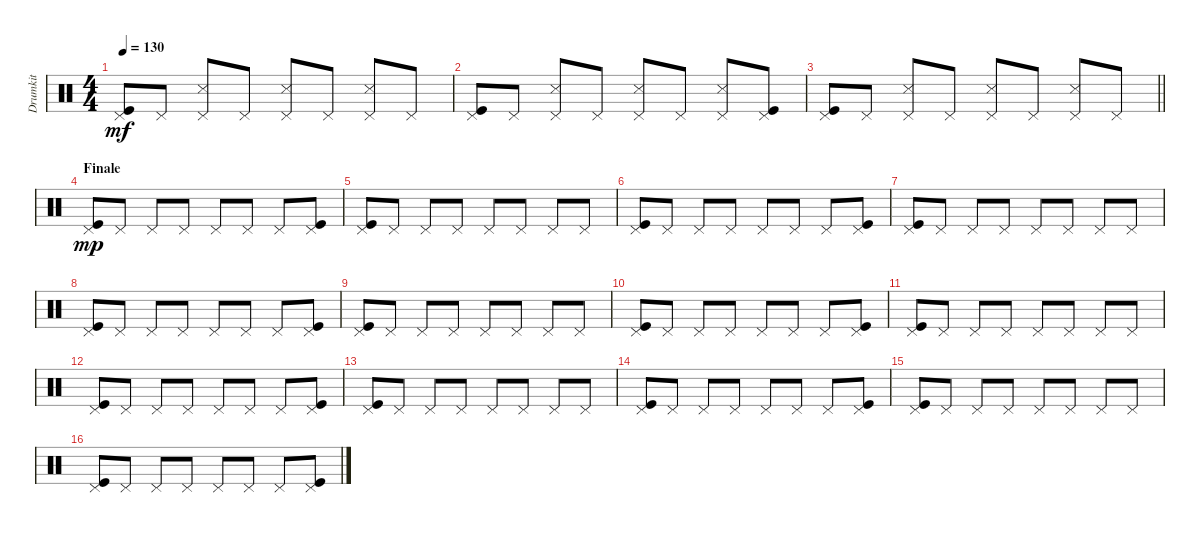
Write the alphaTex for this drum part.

\track ("Drumkit" "Drumkit") {instrument percussion}
\staff {score}
\articulation defaults
\ts (4 4)
\tempo 130
\clef neutral
\ks c
("Kick (hit)" "Pedal Hi-Hat (hit)").8{dy mf} "Pedal Hi-Hat (hit)".8 ("Pedal Hi-Hat (hit)" "Snare (side stick) 3").8 "Pedal Hi-Hat (hit)".8 ("Pedal Hi-Hat (hit)" "Snare (side stick) 3").8 "Pedal Hi-Hat (hit)".8 ("Pedal Hi-Hat (hit)" "Snare (side stick) 3").8 "Pedal Hi-Hat (hit)".8 |
("Kick (hit)" "Pedal Hi-Hat (hit)").8 "Pedal Hi-Hat (hit)".8 ("Pedal Hi-Hat (hit)" "Snare (side stick) 3").8 "Pedal Hi-Hat (hit)".8 ("Pedal Hi-Hat (hit)" "Snare (side stick) 3").8 "Pedal Hi-Hat (hit)".8 ("Pedal Hi-Hat (hit)" "Snare (side stick) 3").8 ("Kick (hit)" "Pedal Hi-Hat (hit)").8 |
\barLineRight lightlight
("Kick (hit)" "Pedal Hi-Hat (hit)").8 "Pedal Hi-Hat (hit)".8 ("Pedal Hi-Hat (hit)" "Snare (side stick) 3").8 "Pedal Hi-Hat (hit)".8 ("Pedal Hi-Hat (hit)" "Snare (side stick) 3").8 "Pedal Hi-Hat (hit)".8 ("Pedal Hi-Hat (hit)" "Snare (side stick) 3").8 "Pedal Hi-Hat (hit)".8 |
\section ("" "Finale")
("Kick (hit)" "Pedal Hi-Hat (hit)").8{dy mp} "Pedal Hi-Hat (hit)".8 "Pedal Hi-Hat (hit)".8 "Pedal Hi-Hat (hit)".8 "Pedal Hi-Hat (hit)".8 "Pedal Hi-Hat (hit)".8 "Pedal Hi-Hat (hit)".8 ("Kick (hit)" "Pedal Hi-Hat (hit)").8 |
("Kick (hit)" "Pedal Hi-Hat (hit)").8 "Pedal Hi-Hat (hit)".8 "Pedal Hi-Hat (hit)".8 "Pedal Hi-Hat (hit)".8 "Pedal Hi-Hat (hit)".8 "Pedal Hi-Hat (hit)".8 "Pedal Hi-Hat (hit)".8 "Pedal Hi-Hat (hit)".8 |
("Kick (hit)" "Pedal Hi-Hat (hit)").8 "Pedal Hi-Hat (hit)".8 "Pedal Hi-Hat (hit)".8 "Pedal Hi-Hat (hit)".8 "Pedal Hi-Hat (hit)".8 "Pedal Hi-Hat (hit)".8 "Pedal Hi-Hat (hit)".8 ("Kick (hit)" "Pedal Hi-Hat (hit)").8 |
("Kick (hit)" "Pedal Hi-Hat (hit)").8 "Pedal Hi-Hat (hit)".8 "Pedal Hi-Hat (hit)".8 "Pedal Hi-Hat (hit)".8 "Pedal Hi-Hat (hit)".8 "Pedal Hi-Hat (hit)".8 "Pedal Hi-Hat (hit)".8 "Pedal Hi-Hat (hit)".8 |
("Kick (hit)" "Pedal Hi-Hat (hit)").8 "Pedal Hi-Hat (hit)".8 "Pedal Hi-Hat (hit)".8 "Pedal Hi-Hat (hit)".8 "Pedal Hi-Hat (hit)".8 "Pedal Hi-Hat (hit)".8 "Pedal Hi-Hat (hit)".8 ("Kick (hit)" "Pedal Hi-Hat (hit)").8 |
("Kick (hit)" "Pedal Hi-Hat (hit)").8 "Pedal Hi-Hat (hit)".8 "Pedal Hi-Hat (hit)".8 "Pedal Hi-Hat (hit)".8 "Pedal Hi-Hat (hit)".8 "Pedal Hi-Hat (hit)".8 "Pedal Hi-Hat (hit)".8 "Pedal Hi-Hat (hit)".8 |
("Kick (hit)" "Pedal Hi-Hat (hit)").8 "Pedal Hi-Hat (hit)".8 "Pedal Hi-Hat (hit)".8 "Pedal Hi-Hat (hit)".8 "Pedal Hi-Hat (hit)".8 "Pedal Hi-Hat (hit)".8 "Pedal Hi-Hat (hit)".8 ("Kick (hit)" "Pedal Hi-Hat (hit)").8 |
("Kick (hit)" "Pedal Hi-Hat (hit)").8 "Pedal Hi-Hat (hit)".8 "Pedal Hi-Hat (hit)".8 "Pedal Hi-Hat (hit)".8 "Pedal Hi-Hat (hit)".8 "Pedal Hi-Hat (hit)".8 "Pedal Hi-Hat (hit)".8 "Pedal Hi-Hat (hit)".8 |
("Kick (hit)" "Pedal Hi-Hat (hit)").8 "Pedal Hi-Hat (hit)".8 "Pedal Hi-Hat (hit)".8 "Pedal Hi-Hat (hit)".8 "Pedal Hi-Hat (hit)".8 "Pedal Hi-Hat (hit)".8 "Pedal Hi-Hat (hit)".8 ("Kick (hit)" "Pedal Hi-Hat (hit)").8 |
("Kick (hit)" "Pedal Hi-Hat (hit)").8 "Pedal Hi-Hat (hit)".8 "Pedal Hi-Hat (hit)".8 "Pedal Hi-Hat (hit)".8 "Pedal Hi-Hat (hit)".8 "Pedal Hi-Hat (hit)".8 "Pedal Hi-Hat (hit)".8 "Pedal Hi-Hat (hit)".8 |
("Kick (hit)" "Pedal Hi-Hat (hit)").8 "Pedal Hi-Hat (hit)".8 "Pedal Hi-Hat (hit)".8 "Pedal Hi-Hat (hit)".8 "Pedal Hi-Hat (hit)".8 "Pedal Hi-Hat (hit)".8 "Pedal Hi-Hat (hit)".8 ("Kick (hit)" "Pedal Hi-Hat (hit)").8 |
("Kick (hit)" "Pedal Hi-Hat (hit)").8 "Pedal Hi-Hat (hit)".8 "Pedal Hi-Hat (hit)".8 "Pedal Hi-Hat (hit)".8 "Pedal Hi-Hat (hit)".8 "Pedal Hi-Hat (hit)".8 "Pedal Hi-Hat (hit)".8 "Pedal Hi-Hat (hit)".8 |
("Kick (hit)" "Pedal Hi-Hat (hit)").8 "Pedal Hi-Hat (hit)".8 "Pedal Hi-Hat (hit)".8 "Pedal Hi-Hat (hit)".8 "Pedal Hi-Hat (hit)".8 "Pedal Hi-Hat (hit)".8 "Pedal Hi-Hat (hit)".8 ("Kick (hit)" "Pedal Hi-Hat (hit)").8
